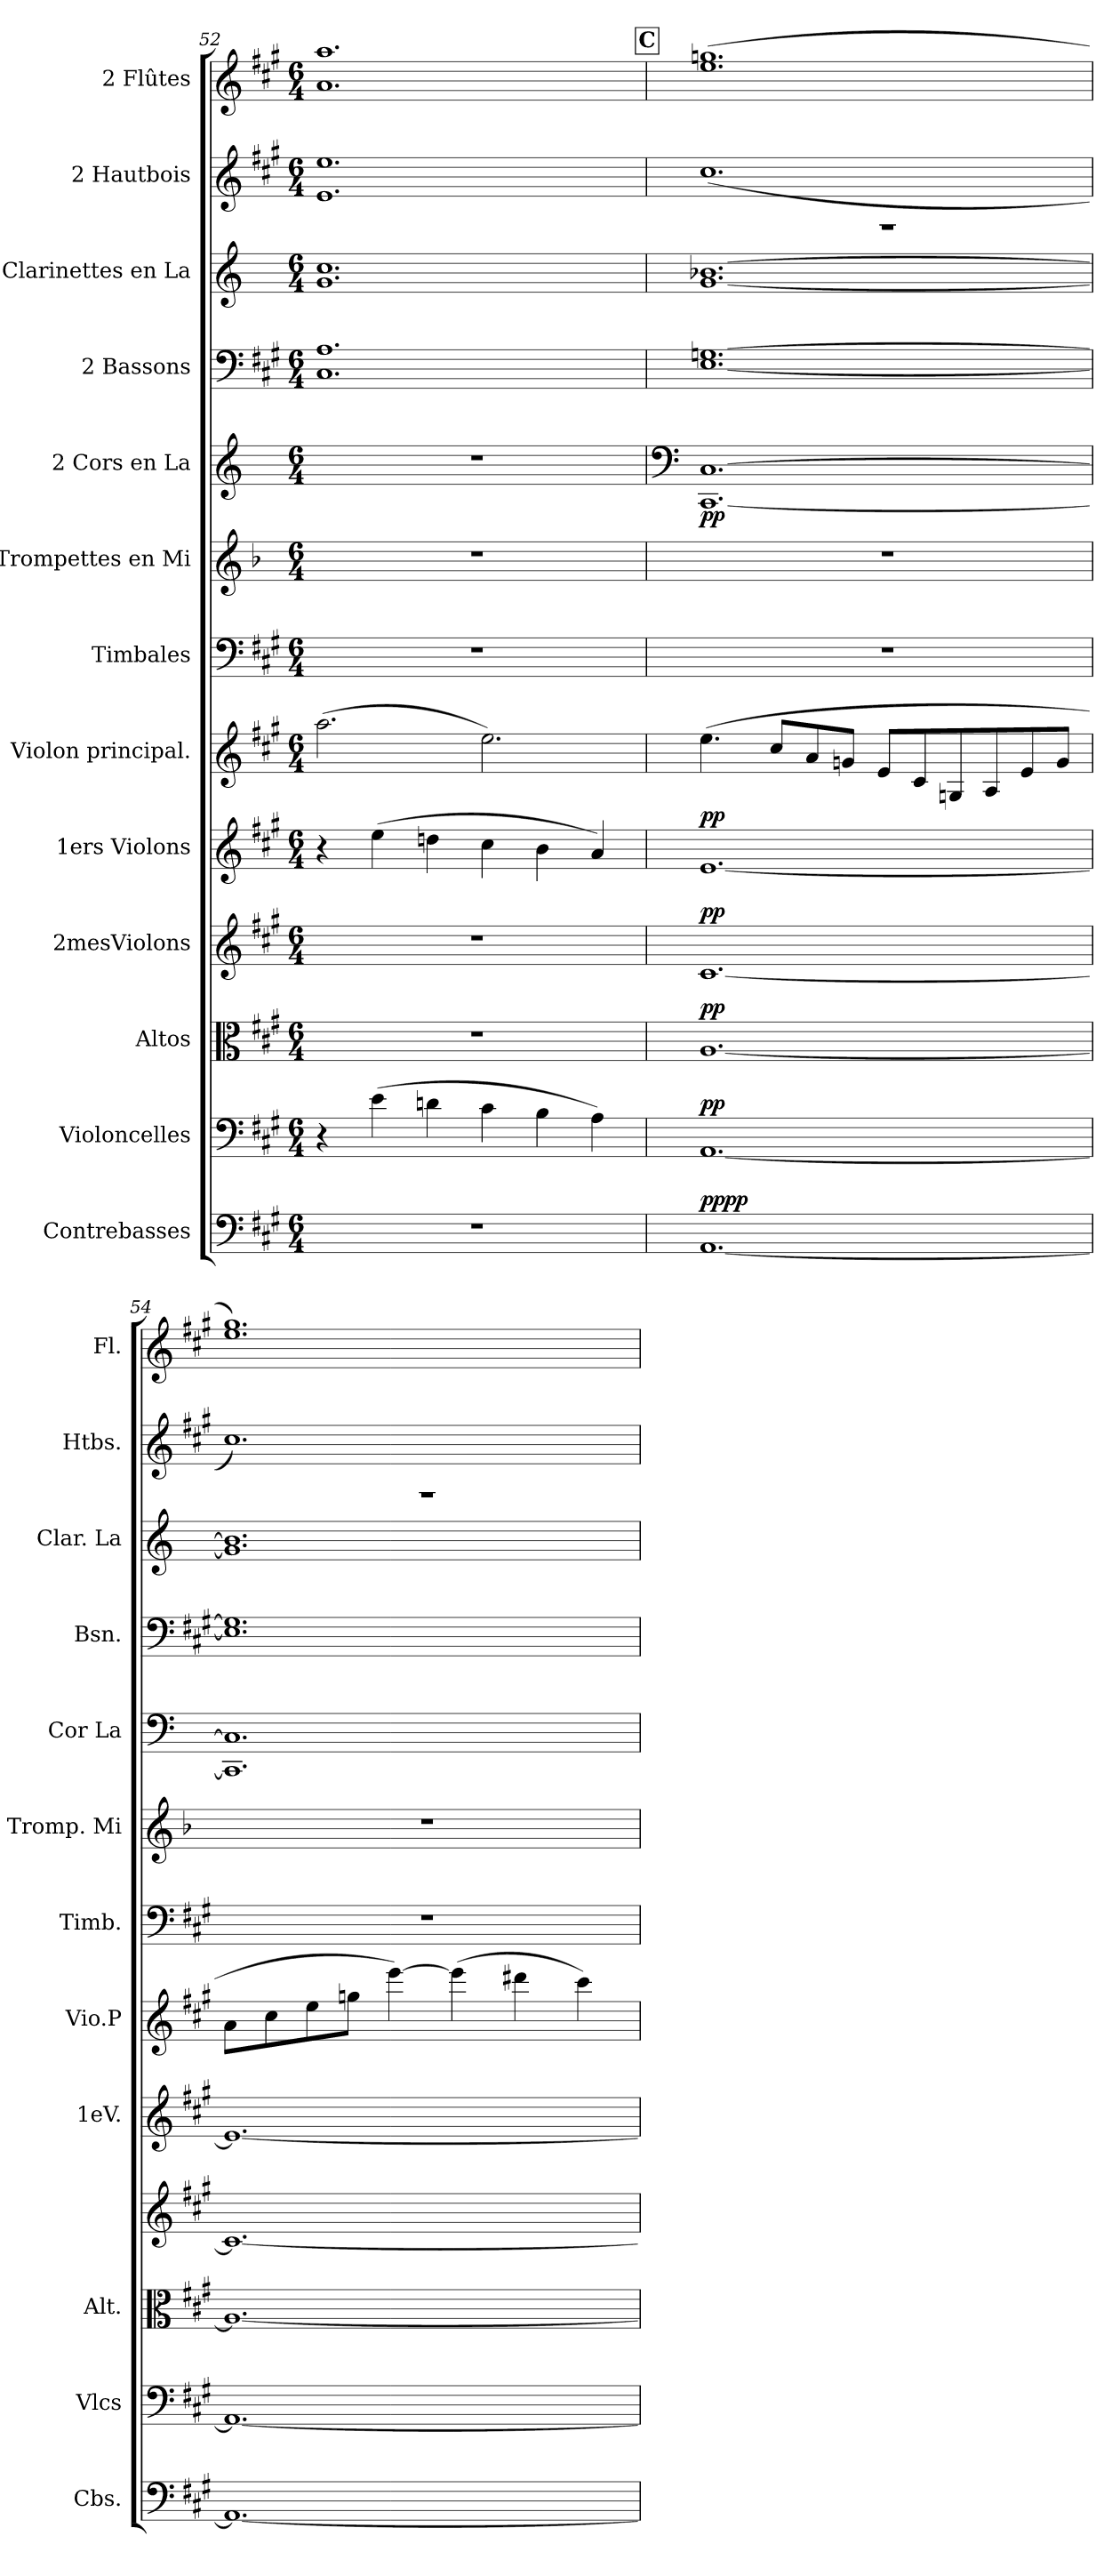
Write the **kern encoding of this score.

**kern	**dynam	**kern	**dynam	**kern	**dynam	**kern	**dynam	**kern	**dynam	**kern	**kern	**kern	**kern	**dynam	**kern	**kern	**kern	**kern
*part13	*part13	*part12	*part12	*part11	*part11	*part10	*part10	*part9	*part9	*part8	*part7	*part6	*part5	*part5	*part4	*part3	*part2	*part1
*staff13	*staff13	*staff12	*staff12	*staff11	*staff11	*staff10	*staff10	*staff9	*staff9	*staff8	*staff7	*staff6	*staff5	*staff5	*staff4	*staff3	*staff2	*staff1
*I"Contrebasses	*	*I"Violoncelles	*	*I"Altos	*	*I"2mesViolons	*	*I"1ers Violons	*	*I"Violon principal.	*I"Timbales	*I"Trompettes en Mi	*I"2 Cors en La	*	*I"2 Bassons	*I"2 Clarinettes en La	*I"2 Hautbois	*I"2 Flûtes
*I'Cbs.	*	*I'Vlcs	*	*I'Alt.	*	*	*	*I'1eV.	*	*I'Vio.P	*I'Timb.	*I'Tromp. Mi	*I'Cor La	*	*I'Bsn.	*I'Clar. La	*I'Htbs.	*I'Fl.
*clefF4	*	*clefF4	*	*clefC3	*	*clefG2	*	*clefG2	*	*clefG2	*clefF4	*clefG2	*clefG2	*	*clefF4	*clefG2	*clefG2	*clefG2
*ITrd7c12	*	*	*	*	*	*	*	*	*	*	*	*ITrd-2c-4	*ITrd2c3	*	*	*ITrd2c3	*	*
*k[f#c#g#]	*	*k[f#c#g#]	*	*k[f#c#g#]	*	*k[f#c#g#]	*	*k[f#c#g#]	*	*k[f#c#g#]	*k[f#c#g#]	*k[f#c#g#]	*k[f#c#g#]	*	*k[f#c#g#]	*k[f#c#g#]	*k[f#c#g#]	*k[f#c#g#]
*M6/4	*	*M6/4	*	*M6/4	*	*M6/4	*	*M6/4	*	*M6/4	*M6/4	*M6/4	*M6/4	*	*M6/4	*M6/4	*M6/4	*M6/4
=52	=52	=52	=52	=52	=52	=52	=52	=52	=52	=52	=52	=52	=52	=52	=52	=52	=52	=52
1.r	.	4r	.	1.r	.	1.r	.	4r	.	(>2.aa\	1.r	1.r	1.r	.	1.C# 1.A	1.e 1.a	1.e 1.ee	1.a 1.aa
.	.	(>4e\	.	.	.	.	.	(>4ee\	.	.	.	.	.	.	.	.	.	.
.	.	4dn\	.	.	.	.	.	4ddn\	.	.	.	.	.	.	.	.	.	.
.	.	4c#\	.	.	.	.	.	4cc#\	.	2.ee\)	.	.	.	.	.	.	.	.
.	.	4B\	.	.	.	.	.	4b\	.	.	.	.	.	.	.	.	.	.
.	.	4A\)	.	.	.	.	.	4a/)	.	.	.	.	.	.	.	.	.	.
!!LO:REH:place=s1:a:B:fs=14:t=C
=53	=53	=53	=53	=53	=53	=53	=53	=53	=53	=53	=53	=53	=53	=53	=53	=53	=53	=53
*	*	*	*	*	*	*	*	*	*	*	*	*	*clefF4	*	*	*	*	*
*	*	*	*	*	*	*	*	*	*	*	*	*	*	*	*	*	*^	*
!	!LO:DY:a	!	!	!	!	!	!	!	!	!	!	!	!	!	!	!	!	!	!
!	!LO:DY:n=1:b	!	!LO:DY:a	!	!LO:DY:a	!	!LO:DY:a	!	!LO:DY:a	!	!	!	!	!LO:DY:b	!	!	!	!	!
[1.AAA	pp pp	[1.AA	pp	[1.A	pp	[1.c#	pp	[1.e	pp	(>4.ee\	1.r	1.r	[1.AAA [1.AA	pp	[1.E [1.Gn	[1.e [1.gn	1.rF	(>1.cc#	(>1.ee 1.ggn
.	.	.	.	.	.	.	.	.	.	8cc#/L	.	.	.	.	.	.	.	.	.
.	.	.	.	.	.	.	.	.	.	8a/	.	.	.	.	.	.	.	.	.
.	.	.	.	.	.	.	.	.	.	8gn/J	.	.	.	.	.	.	.	.	.
.	.	.	.	.	.	.	.	.	.	8e/L	.	.	.	.	.	.	.	.	.
.	.	.	.	.	.	.	.	.	.	8c#/	.	.	.	.	.	.	.	.	.
.	.	.	.	.	.	.	.	.	.	8Gn/	.	.	.	.	.	.	.	.	.
.	.	.	.	.	.	.	.	.	.	8A/	.	.	.	.	.	.	.	.	.
.	.	.	.	.	.	.	.	.	.	8e/	.	.	.	.	.	.	.	.	.
.	.	.	.	.	.	.	.	.	.	8g/J	.	.	.	.	.	.	.	.	.
=54	=54	=54	=54	=54	=54	=54	=54	=54	=54	=54	=54	=54	=54	=54	=54	=54	=54	=54	=54
1.AAA_	.	1.AA_	.	1.A_	.	1.c#_	.	1.e_	.	8a\L	1.r	1.r	1.AAA] 1.AA]	.	1.E] 1.G]	1.e] 1.g]	1.rF	1.cc#)	1.ee 1.gg#)
.	.	.	.	.	.	.	.	.	.	8cc#\	.	.	.	.	.	.	.	.	.
.	.	.	.	.	.	.	.	.	.	8ee\	.	.	.	.	.	.	.	.	.
.	.	.	.	.	.	.	.	.	.	8ggn\J	.	.	.	.	.	.	.	.	.
.	.	.	.	.	.	.	.	.	.	[4eee\)	.	.	.	.	.	.	.	.	.
.	.	.	.	.	.	.	.	.	.	(>4eee\]	.	.	.	.	.	.	.	.	.
.	.	.	.	.	.	.	.	.	.	4ddd#X\	.	.	.	.	.	.	.	.	.
.	.	.	.	.	.	.	.	.	.	4ccc#\)	.	.	.	.	.	.	.	.	.
*	*	*	*	*	*	*	*	*	*	*	*	*	*	*	*	*	*v	*v	*
=	=	=	=	=	=	=	=	=	=	=	=	=	=	=	=	=	=	=
*-	*-	*-	*-	*-	*-	*-	*-	*-	*-	*-	*-	*-	*-	*-	*-	*-	*-	*-
